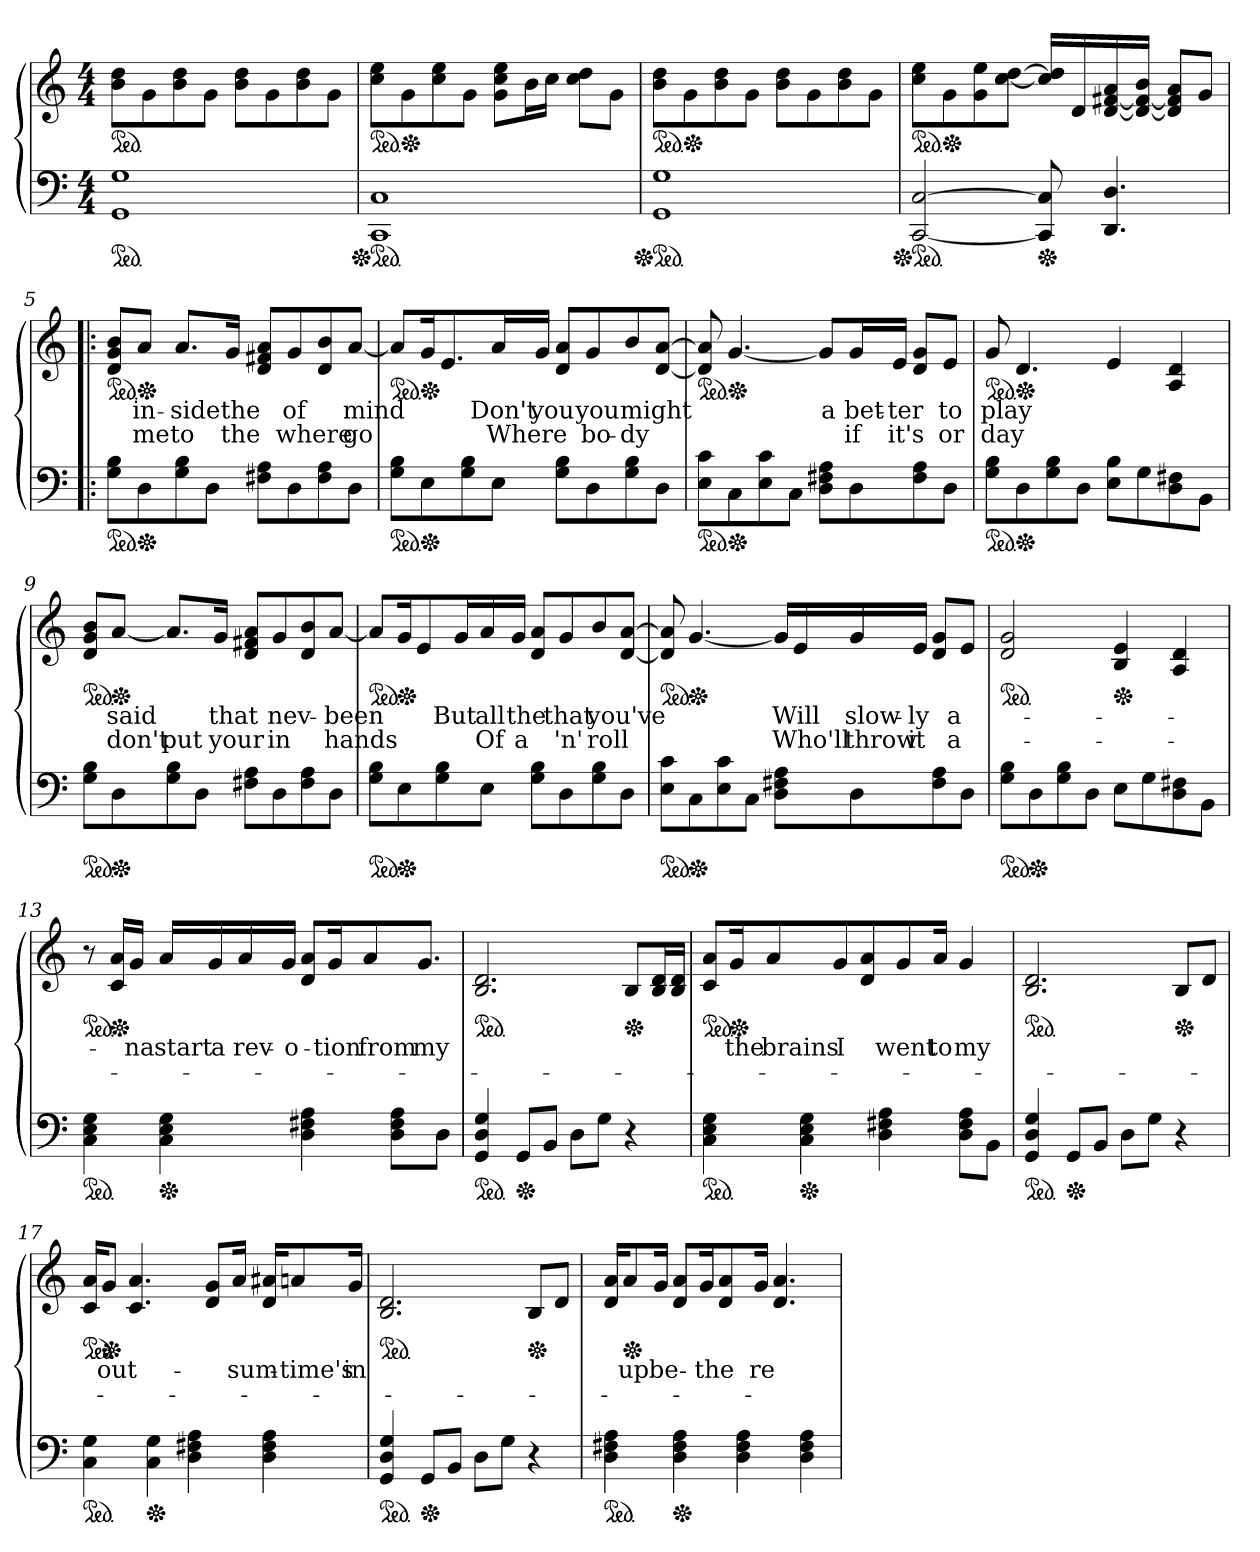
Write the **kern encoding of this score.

**kern	**kern	**text	**text	**dynam
*part1	*part1	*part1	*part1	*part1
*staff2	*staff1	*staff1	*staff1	*staff1/2
*clefF4	*clefG2	*	*	*
*M4/4	*M4/4	*	*	*
*ped	*	*	*	*
*	*ped	*	*	*
=1	=1	=1	=1	=1
!	!	!	!	!LO:DY:a
1GG 1G	8b\ 8dd\L	.	.	M.M. = 76
.	8g\	.	.	.
.	8b\ 8dd\	.	.	.
.	8g\J	.	.	.
.	8b\ 8dd\L	.	.	.
.	8g\	.	.	.
.	8b\ 8dd\	.	.	.
.	8g\J	.	.	.
=2	=2	=2	=2	=2
*Xped	*	*	*	*
*ped	*	*	*	*
*	*ped	*	*	*
1CC 1C	8cc\ 8ee\L	.	.	.
*	*Xped	*	*	*
.	8g\	.	.	.
.	8cc\ 8ee\	.	.	.
.	8g\J	.	.	.
.	8g\ 8cc\ 8ee\L	.	.	.
.	16b\L	.	.	.
.	16cc\JJ	.	.	.
.	8cc\ 8dd\L	.	.	.
.	8g\J	.	.	.
=3	=3	=3	=3	=3
*Xped	*	*	*	*
*ped	*	*	*	*
*	*ped	*	*	*
1GG 1G	8b\ 8dd\L	.	.	.
*	*Xped	*	*	*
.	8g\	.	.	.
.	8b\ 8dd\	.	.	.
.	8g\J	.	.	.
.	8b\ 8dd\L	.	.	.
.	8g\	.	.	.
.	8b\ 8dd\	.	.	.
.	8g\J	.	.	.
=4	=4	=4	=4	=4
*Xped	*	*	*	*
*ped	*	*	*	*
*	*ped	*	*	*
[2CC/ [2C/	8cc\ 8ee\L	.	.	.
*	*Xped	*	*	*
.	8g\	.	.	.
.	8g\ 8ee\	.	.	.
.	[8cc\ [8dd\J	.	.	.
*Xped	*	*	*	*
8CC]/ 8C]/	16cc]/ 16dd]/LL	.	.	.
.	16d/	.	.	.
4.DD/ 4.D/	[16d/ [16f#/ 16a/	.	.	.
.	16d_/ 16f#_/ 16b/JJ	.	.	.
.	8d]/ 8f#]/ 8a/L	.	.	.
.	8g/J	.	.	.
!!LO:LB:g=z
=5!|:	=5!|:	=5!|:	=5!|:	=5!|:
*ped	*	*	*	*
*	*ped	*	*	*
8G\ 8B\L	8d/ 8g/ 8b/L	.	.	.
*Xped	*	*	*	*
*	*Xped	*	*	*
8D\	8a/J	in-	me	.
8G\ 8B\	8.a/L	-side	to	.
8D\J	.	.	.	.
.	16g/Jk	the	the	.
8F#\ 8A\L	8d/ 8f#/ 8a/L	.	.	.
8D\	8g/	of	where	.
8F#\ 8A\	8d/ 8b/	.	.	.
8D\J	[8a/J	mind	go	.
=6	=6	=6	=6	=6
*ped	*	*	*	*
*	*ped	*	*	*
8G\ 8B\L	8a/L]	.	.	.
*Xped	*	*	*	*
*	*Xped	*	*	*
8E\	16g/k	.	.	.
.	8.e/	.	.	.
8G\ 8B\	.	.	.	.
8E\J	16a/L	Don't	Where	.
.	16g/JJ	you	.	.
8G\ 8B\L	8d/ 8a/L	.	.	.
8D\	8g/	you	-bo-	.
8G\ 8B\	8b/	might	-dy	.
8D\J	[8d/ [8a/J	.	.	.
=7	=7	=7	=7	=7
*ped	*	*	*	*
*	*ped	*	*	*
8E\ 8c\L	8d]/ 8a]/	.	.	.
*Xped	*	*	*	*
*	*Xped	*	*	*
8C\	[4.g/	.	.	.
8E\ 8c\	.	.	.	.
8C\J	.	.	.	.
8D\ 8F#\ 8A\L	8g/L]	a	.	.
8D\	16g/L	bet-	if	.
.	16e/JJ	-ter	it's	.
8F#\ 8A\	8d/ 8g/L	.	.	.
8D\J	8e/J	to	or	.
=8	=8	=8	=8	=8
*ped	*	*	*	*
*	*ped	*	*	*
8G\ 8B\L	8g/	play	day	.
*Xped	*	*	*	*
*	*Xped	*	*	*
8D\	4.d/	.	.	.
8G\ 8B\	.	.	.	.
8D\J	.	.	.	.
8E\ 8B\L	4e/	.	.	.
8G\	.	.	.	.
8D\ 8F#\	4A/ 4d/	.	.	.
8BB\J	.	.	.	.
=9	=9	=9	=9	=9
*ped	*	*	*	*
*	*ped	*	*	*
8G\ 8B\L	8d/ 8g/ 8b/L	.	.	.
*Xped	*	*	*	*
*	*Xped	*	*	*
8D\	[8a/J	said	don't	.
8G\ 8B\	8.a/L]	.	put	.
8D\J	.	.	.	.
.	16g/Jk	that	your	.
8F#\ 8A\L	8d/ 8f#/ 8a/L	.	.	.
8D\	8g/	nev-	in	.
8F#\ 8A\	8d/ 8b/	.	.	.
8D\J	[8a/J	been	hands	.
!!LO:LB:g=z
=10	=10	=10	=10	=10
*ped	*	*	*	*
*	*ped	*	*	*
8G\ 8B\L	8a/L]	.	.	.
*Xped	*	*	*	*
*	*Xped	*	*	*
8E\	16g/k	.	.	.
.	8e/	.	.	.
8G\ 8B\	.	.	.	.
.	16g/L	But	.	.
8E\J	16a/	all	Of	.
.	16g/JJ	the	a	.
8G\ 8B\L	8d/ 8a/L	.	.	.
8D\	8g/	that	'n'	.
8G\ 8B\	8b/	you've	roll	.
8D\J	[8d/ [8a/J	.	.	.
=11	=11	=11	=11	=11
*ped	*	*	*	*
*	*ped	*	*	*
8E\ 8c\L	8d]/ 8a]/	.	.	.
*Xped	*	*	*	*
*	*Xped	*	*	*
8C\	[4.g/	.	.	.
8E\ 8c\	.	.	.	.
8C\J	.	.	.	.
8D\ 8F#\ 8A\L	16g/LL]	.	.	.
.	16e/	Will	Who'll	.
8D\	16g/	slow-	throw	.
.	16e/JJ	-ly	it	.
8F#\ 8A\	8d/ 8g/L	.	.	.
8D\J	8e/J	a-	a-	.
=12	=12	=12	=12	=12
*ped	*	*	*	*
*	*ped	*	*	*
8G\ 8B\L	2d/ 2g/	.	.	.
*Xped	*	*	*	*
8D\	.	.	.	.
8G\ 8B\	.	.	.	.
8D\J	.	.	.	.
*	*Xped	*	*	*
8E\L	4B/ 4e/	.	.	.
8G\	.	.	.	.
8D\ 8F#\	4A/ 4d/	.	.	.
8BB\J	.	.	.	.
=13	=13	=13	=13	=13
*ped	*	*	*	*
*	*ped	*	*	*
4C\ 4E\ 4G\	8r	.	.	.
*	*Xped	*	*	*
.	16c/ 16a/LL	.	.	.
.	16g/JJ	-na	.	.
*Xped	*	*	*	*
4C\ 4E\ 4G\	16a/LL	start	.	.
.	16g/	a	.	.
.	16a/	rev-	.	.
.	16g/JJ	-o-	.	.
4D\ 4F#\ 4A\	8d/ 8a/L	.	.	.
.	16g/k	-tion	.	.
.	8a/	from	.	.
8D\ 8F#\ 8A\L	.	.	.	.
.	8.g/J	my	.	.
8D\J	.	.	.	.
=14	=14	=14	=14	=14
*ped	*	*	*	*
*	*ped	*	*	*
4GG/ 4D/ 4G/	2.B/ 2.d/	.	.	.
*Xped	*	*	*	*
8GG/L	.	.	.	.
8BB/J	.	.	.	.
8D\L	.	.	.	.
8G\J	.	.	.	.
*	*Xped	*	*	*
4r	8B/L	.	.	.
.	16B/ 16d/L	.	.	.
.	16B/ 16d/JJ	.	.	.
!!LO:LB:g=z
=15	=15	=15	=15	=15
*ped	*	*	*	*
*	*ped	*	*	*
4C\ 4E\ 4G\	8c/ 8a/L	.	.	.
*	*Xped	*	*	*
.	16g/k	the	.	.
.	8a/	brains	.	.
*Xped	*	*	*	*
4C\ 4E\ 4G\	.	.	.	.
.	8g/	I	.	.
.	8d/ 8a/	.	.	.
4D\ 4F#\ 4A\	.	.	.	.
.	8g/	went	.	.
.	16a/Jk	to	.	.
8D\ 8F#\ 8A\L	4g/	my	.	.
8BB\J	.	.	.	.
=16	=16	=16	=16	=16
*ped	*	*	*	*
*	*ped	*	*	*
4GG/ 4D/ 4G/	2.B/ 2.d/	.	.	.
*Xped	*	*	*	*
8GG/L	.	.	.	.
8BB/J	.	.	.	.
8D\L	.	.	.	.
8G\J	.	.	.	.
*	*Xped	*	*	*
4r	8B/L	.	.	.
.	8d/J	.	.	.
=17	=17	=17	=17	=17
*ped	*	*	*	*
*	*ped	*	*	*
4C\ 4G\	16c/ 16a/KL	.	.	.
*	*Xped	*	*	*
.	8g/J	out-	.	.
.	4.c/ 4.a/	.	.	.
*Xped	*	*	*	*
4C\ 4G\	.	.	.	.
4D\ 4F#\ 4A\	.	.	.	.
.	8d/ 8g/L	.	.	.
.	16a/Jk	sum-	.	.
4D\ 4F#\ 4A\	16d/ 16a#X/KL	.	.	.
.	8an/	time's	.	.
.	16g/Jk	in	.	.
=18	=18	=18	=18	=18
*ped	*	*	*	*
*	*ped	*	*	*
4GG/ 4D/ 4G/	2.B/ 2.d/	.	.	.
*Xped	*	*	*	*
8GG/L	.	.	.	.
8BB/J	.	.	.	.
8D\L	.	.	.	.
8G\J	.	.	.	.
*	*Xped	*	*	*
4r	8B/L	.	.	.
.	8d/J	.	.	.
=19	=19	=19	=19	=19
*ped	*	*	*	*
4D\ 4F#\ 4A\	16d/ 16a/KL	.	.	.
*	*Xped	*	*	*
.	8a/	up	.	.
.	16g/Jk	be-	.	.
*Xped	*	*	*	*
4D\ 4F#\ 4A\	8d/ 8a/L	.	.	.
.	16g/k	the	.	.
.	8d/ 8a/	.	.	.
4D\ 4F#\ 4A\	.	.	.	.
.	16g/Jk	-re	.	.
.	4.d/ 4.a/	.	.	.
4D\ 4F#\ 4A\	.	.	.	.
=	=	=	=	=
*-	*-	*-	*-	*-
